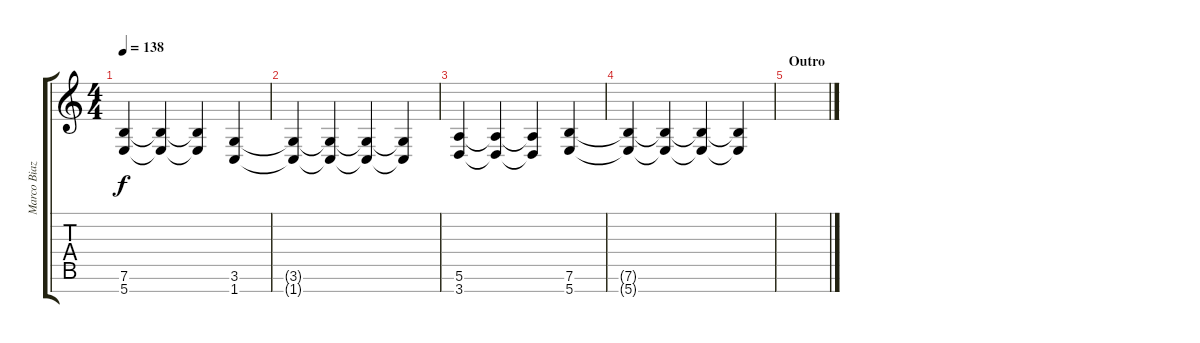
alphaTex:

\track ("Marco Biazzi" "Marco Biaz") {instrument distortionguitar}
\staff {score tabs}
\tuning (E4 B3 G3 D3 A2 E2 B1) {hide}
\ts (4 4)
\tempo 138
\clef g2
\ks c
(7.6 5.7).4{dy f} (7.6{t} 5.7{t}).4 (7.6{t} 5.7{t}).4 (3.6 1.7).4 |
(3.6{t} 1.7{t}).4 (3.6{t} 1.7{t}).4 (3.6{t} 1.7{t}).4 (3.6{t} 1.7{t}).4 |
(5.6 3.7).4 (5.6{t} 3.7{t}).4 (5.6{t} 3.7{t}).4 (7.6 5.7).4 |
(7.6{t} 5.7{t}).4 (7.6{t} 5.7{t}).4 (7.6{t} 5.7{t}).4 (7.6{t} 5.7{t}).4 |
\section ("" "Outro")
